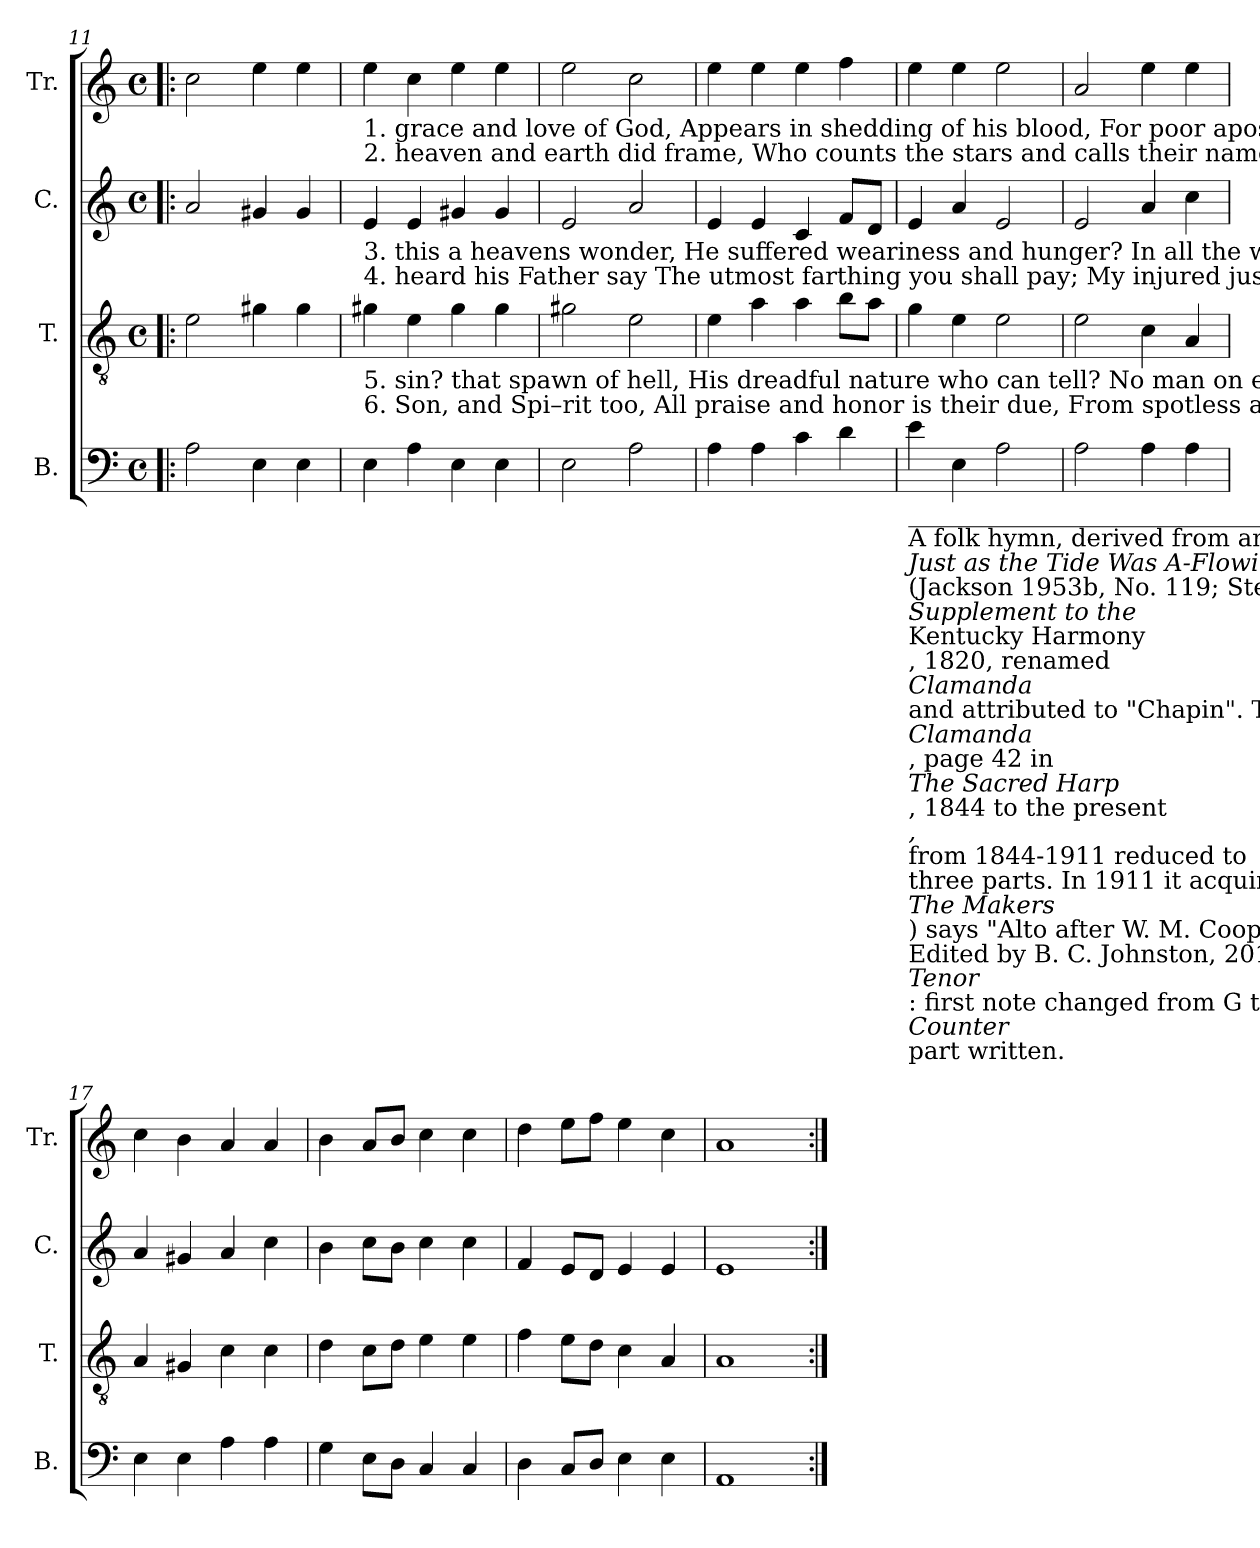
**kern	**kern	**kern	**kern
*part4	*part3	*part2	*part1
*staff4	*staff3	*staff2	*staff1
*I"B.	*I"T.	*I"C.	*I"Tr.
*I'B.	*I'T.	*I'C.	*I'Tr.
*clefF4	*clefGv2	*clefG2	*clefG2
*k[]	*k[]	*k[]	*k[]
*M4/4	*M4/4	*M4/4	*M4/4
*met(c)	*met(c)	*met(c)	*met(c)
=11!|:	=11!|:	=11!|:	=11!|:
2A!\	2e!\	2a!/	2cc!\
4E!\	4g#X!\	4g#X!/	4ee!\
4E!\	4g#!\	4g#!/	4ee!\
!!LO:LB:g=z
=12	=12	=12	=12
!	!	!	!LO:TX:b:t=1. grace and love of God,  Appears in shedding of his blood,  For  poor  apostate  Adam's  seed,   Was  con–de–scen–ding  love  in–deed.
!	!	!	!LO:TX:b:t=2. heaven and earth did frame,  Who counts the stars and calls their name,  He for our sakes did stoop so far,  As  to  become  a  carpenter.
!	!	!LO:TX:b:t=3. this a heavens wonder,  He suffered weariness and hunger?  In all the works his hands had made,  Could  find  no  where  to lay his head.	!
!	!	!LO:TX:b:t=4. heard his Father say  The  utmost  farthing  you  shall  pay;   My  injured justice must have right,  I     can't  a – bate  one  sin–gle  mite.	!
!	!LO:TX:b:t=5. sin? that spawn of hell,  His  dreadful  nature  who  can  tell?   No man on earth, nor Gabriel's tongue,  Can e'er express what sin has done.	!	!
!	!LO:TX:b:t=6. Son, and  Spi–rit too,   All  praise  and  honor  is  their  due,  From  spotless  angels round the throne,  And  human  creatures  every one.	!	!
4E!\	4g#X!\	4e!/	4ee!\
4A!\	4e!\	4e!/	4cc!\
4E!\	4g#!\	4g#X!/	4ee!\
4E!\	4g#!\	4g#!/	4ee!\
=13	=13	=13	=13
2E!\	2g#X!\	2e!/	2ee!\
2A!\	2e!\	2a!/	2cc!\
=14	=14	=14	=14
4A!\	4e!\	4e!/	4ee!\
4A!\	4a!\	4e!/	4ee!\
4c!\	4a!\	4c!/	4ee!\
4d!\	8b!\L	8f!/L	4ff!\
.	8a!\J	8d!/J	.
=15	=15	=15	=15
!LO:TX:b:t=_____________________________________________________________________________________________________________________________________	!	!	!
!LO:TX:b:t=A folk hymn, derived from an 18th-century folk song tune,	!	!	!
!LO:TX:b:i:t=Just as the Tide Was A-Flowing	!	!	!
!LO:TX:b:t=(Jackson 1953b, No. 119; Steel and Hulan 2010).   The tune was re-harmonized in four parts in	!	!	!
!LO:TX:b:i:t=Supplement to the	!	!	!
!LO:TX:b:t=Kentucky Harmony	!	!	!
!LO:TX:b:t=, 1820, renamed	!	!	!
!LO:TX:b:i:t=Clamanda	!	!	!
!LO:TX:b:t=and attributed to "Chapin". This re-harmonization was the basis for	!	!	!
!LO:TX:b:i:t=Clamanda	!	!	!
!LO:TX:b:t=, page 42 in	!	!	!
!LO:TX:b:i:t=The Sacred Harp	!	!	!
!LO:TX:b:t=, 1844 to the present	!	!	!
!LO:TX:b:i:t=,	!	!	!
!LO:TX:b:t=from 1844-1911 reduced to	!	!	!
!LO:TX:b:t=three parts. In 1911 it acquired an Alto part unrelated to the Counter part written by Chapin; Warren Steel (web addenda to	!	!	!
!LO:TX:b:i:t=The Makers	!	!	!
!LO:TX:b:t=) says "Alto after W. M. Cooper, 1902."	!	!	!
!LO:TX:b:t=Edited by B. C. Johnston, 2017&colon;  Measure 13,	!	!	!
!LO:TX:b:i:t=Tenor	!	!	!
!LO:TX:b:t=&colon; first note changed from G to G#;	!	!	!
!LO:TX:b:i:t=Counter	!	!	!
!LO:TX:b:t=part written.	!	!	!
4e!\	4g!\	4e!/	4ee!\
4E!\	4e!\	4a!/	4ee!\
2A!\	2e!\	2e!/	2ee!\
=16	=16	=16	=16
2A!\	2e!\	2e!/	2a!/
4A!\	4c!\	4a!/	4ee!\
4A!\	4A!/	4cc!\	4ee!\
=17	=17	=17	=17
4E!\	4A!/	4a!/	4cc!\
4E!\	4G#X!/	4g#X!/	4b!\
4A!\	4c!\	4a!/	4a!/
4A!\	4c!\	4cc!\	4a!/
=18	=18	=18	=18
4G!\	4d!\	4b!\	4b!\
8E!\L	8c!\L	8cc!\L	8a!/L
8D!\J	8d!\J	8b!\J	8b!/J
4C!/	4e!\	4cc!\	4cc!\
4C!/	4e!\	4cc!\	4cc!\
=19	=19	=19	=19
4D!\	4f!\	4f!/	4dd!\
8C!/L	8e!\L	8e!/L	8ee!\L
8D!/J	8d!\J	8d!/J	8ff!\J
4E!\	4c!\	4e!/	4ee!\
4E!\	4A!/	4e!/	4cc!\
=20	=20	=20	=20
1AA!	1A!	1e!	1a!
=:|!	=:|!	=:|!	=:|!
*-	*-	*-	*-
